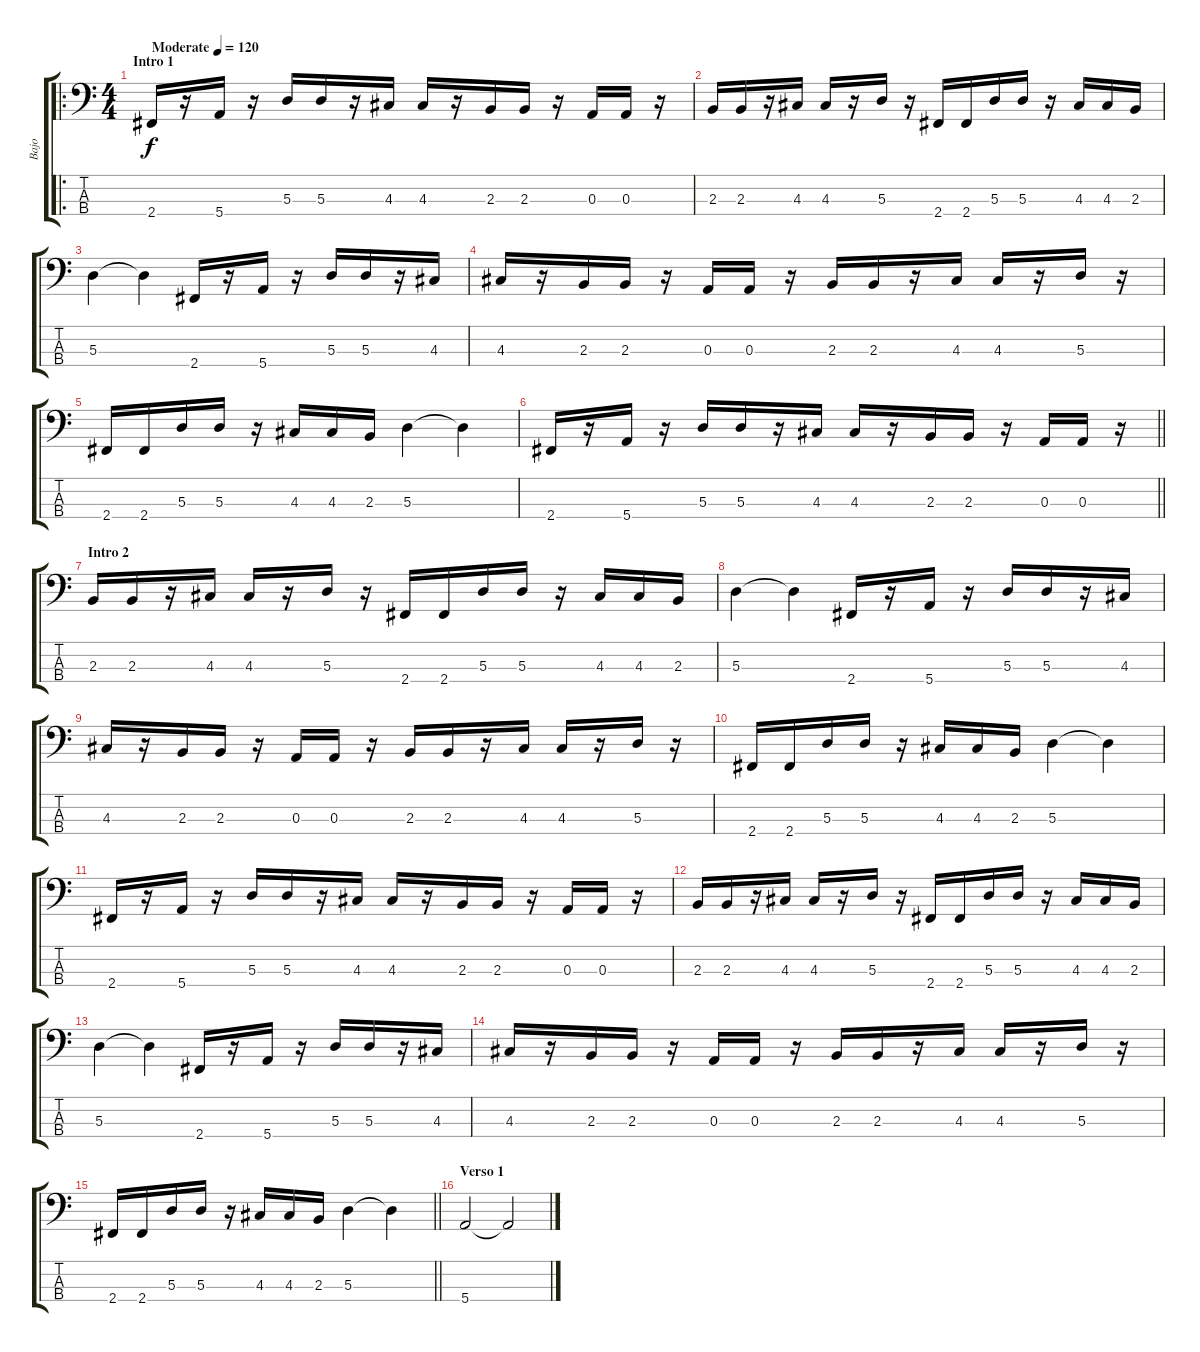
\track ("Bajo" "Bajo") {instrument electricbasspick}
\staff {score tabs}
\tuning (G2 D2 A1 E1) {hide}
\ro
\ts (4 4)
\section ("" "Intro 1")
\tempo (120 "Moderate")
\clef f4
\ks c
2.4.16{dy f instrument electricbasspick} r.16 5.4.16 r.16 5.3.16 5.3.16 r.16 4.3.16 4.3.16 r.16 2.3.16 2.3.16 r.16 0.3.16 0.3.16 r.16 |
2.3.16 2.3.16 r.16 4.3.16 4.3.16 r.16 5.3.16 r.16 2.4.16 2.4.16 5.3.16 5.3.16 r.16 4.3.16 4.3.16 2.3.16 |
5.3.4 5.3{t}.4 2.4.16 r.16 5.4.16 r.16 5.3.16 5.3.16 r.16 4.3.16 |
4.3.16 r.16 2.3.16 2.3.16 r.16 0.3.16 0.3.16 r.16 2.3.16 2.3.16 r.16 4.3.16 4.3.16 r.16 5.3.16 r.16 |
2.4.16 2.4.16 5.3.16 5.3.16 r.16 4.3.16 4.3.16 2.3.16 5.3.4 5.3{t}.4 |
\barLineRight lightlight
2.4.16 r.16 5.4.16 r.16 5.3.16 5.3.16 r.16 4.3.16 4.3.16 r.16 2.3.16 2.3.16 r.16 0.3.16 0.3.16 r.16 |
\section ("" "Intro 2")
2.3.16 2.3.16 r.16 4.3.16 4.3.16 r.16 5.3.16 r.16 2.4.16 2.4.16 5.3.16 5.3.16 r.16 4.3.16 4.3.16 2.3.16 |
5.3.4 5.3{t}.4 2.4.16 r.16 5.4.16 r.16 5.3.16 5.3.16 r.16 4.3.16 |
4.3.16 r.16 2.3.16 2.3.16 r.16 0.3.16 0.3.16 r.16 2.3.16 2.3.16 r.16 4.3.16 4.3.16 r.16 5.3.16 r.16 |
2.4.16 2.4.16 5.3.16 5.3.16 r.16 4.3.16 4.3.16 2.3.16 5.3.4 5.3{t}.4 |
2.4.16 r.16 5.4.16 r.16 5.3.16 5.3.16 r.16 4.3.16 4.3.16 r.16 2.3.16 2.3.16 r.16 0.3.16 0.3.16 r.16 |
2.3.16 2.3.16 r.16 4.3.16 4.3.16 r.16 5.3.16 r.16 2.4.16 2.4.16 5.3.16 5.3.16 r.16 4.3.16 4.3.16 2.3.16 |
5.3.4 5.3{t}.4 2.4.16 r.16 5.4.16 r.16 5.3.16 5.3.16 r.16 4.3.16 |
4.3.16 r.16 2.3.16 2.3.16 r.16 0.3.16 0.3.16 r.16 2.3.16 2.3.16 r.16 4.3.16 4.3.16 r.16 5.3.16 r.16 |
\barLineRight lightlight
2.4.16 2.4.16 5.3.16 5.3.16 r.16 4.3.16 4.3.16 2.3.16 5.3.4 5.3{t}.4 |
\section ("" "Verso 1")
5.4.2 5.4{t}.2
